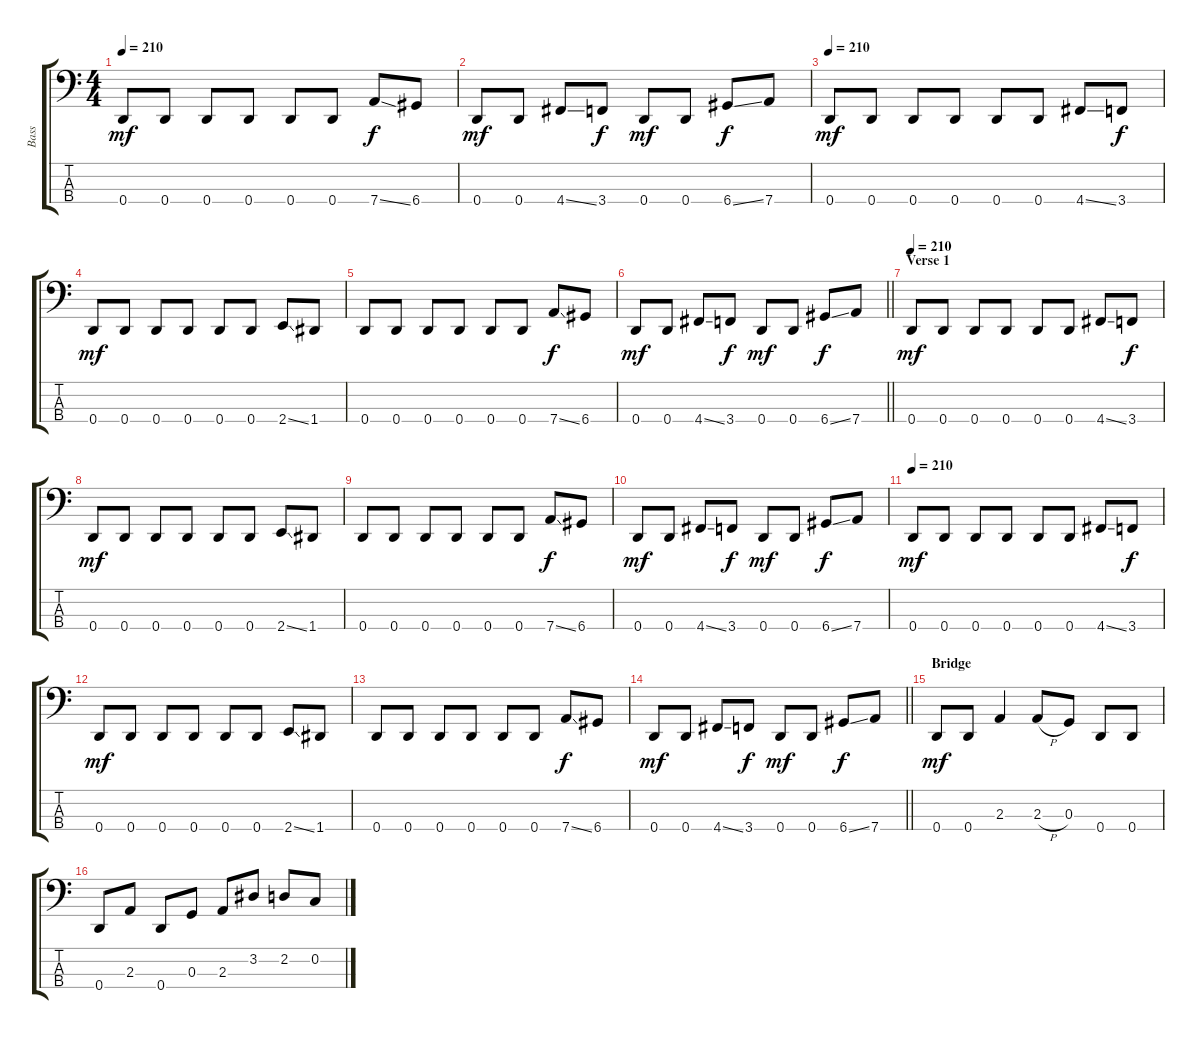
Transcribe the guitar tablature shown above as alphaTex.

\track ("Bass" "Bass") {instrument electricbassfinger}
\staff {score tabs}
\tuning (F2 C2 G1 D1) {hide}
\ts (4 4)
\tempo 210
\clef f4
\ks c
0.4.8{dy mf} 0.4.8 0.4.8 0.4.8 0.4.8 0.4.8 7.4{ss}.8{dy f} 6.4.8 |
0.4.8{dy mf} 0.4.8 4.4{ss}.8 3.4.8{dy f} 0.4.8{dy mf} 0.4.8 6.4{ss}.8{dy f} 7.4.8 |
\tempo 210
0.4.8{dy mf} 0.4.8 0.4.8 0.4.8 0.4.8 0.4.8 4.4{ss}.8 3.4.8{dy f} |
0.4.8{dy mf} 0.4.8 0.4.8 0.4.8 0.4.8 0.4.8 2.4{ss}.8 1.4.8 |
0.4.8 0.4.8 0.4.8 0.4.8 0.4.8 0.4.8 7.4{ss}.8{dy f} 6.4.8 |
\barLineRight lightlight
0.4.8{dy mf} 0.4.8 4.4{ss}.8 3.4.8{dy f} 0.4.8{dy mf} 0.4.8 6.4{ss}.8{dy f} 7.4.8 |
\section ("" "Verse 1")
\tempo 210
0.4.8{dy mf} 0.4.8 0.4.8 0.4.8 0.4.8 0.4.8 4.4{ss}.8 3.4.8{dy f} |
0.4.8{dy mf} 0.4.8 0.4.8 0.4.8 0.4.8 0.4.8 2.4{ss}.8 1.4.8 |
0.4.8 0.4.8 0.4.8 0.4.8 0.4.8 0.4.8 7.4{ss}.8{dy f} 6.4.8 |
0.4.8{dy mf} 0.4.8 4.4{ss}.8 3.4.8{dy f} 0.4.8{dy mf} 0.4.8 6.4{ss}.8{dy f} 7.4.8 |
\tempo 210
0.4.8{dy mf} 0.4.8 0.4.8 0.4.8 0.4.8 0.4.8 4.4{ss}.8 3.4.8{dy f} |
0.4.8{dy mf} 0.4.8 0.4.8 0.4.8 0.4.8 0.4.8 2.4{ss}.8 1.4.8 |
0.4.8 0.4.8 0.4.8 0.4.8 0.4.8 0.4.8 7.4{ss}.8{dy f} 6.4.8 |
\barLineRight lightlight
0.4.8{dy mf} 0.4.8 4.4{ss}.8 3.4.8{dy f} 0.4.8{dy mf} 0.4.8 6.4{ss}.8{dy f} 7.4.8 |
\section ("" "Bridge")
0.4.8{dy mf} 0.4.8 2.3.4 2.3{h}.8 0.3.8 0.4.8 0.4.8 |
0.4.8 2.3.8 0.4.8 0.3.8 2.3.8 3.2.8 2.2.8 0.2.8
